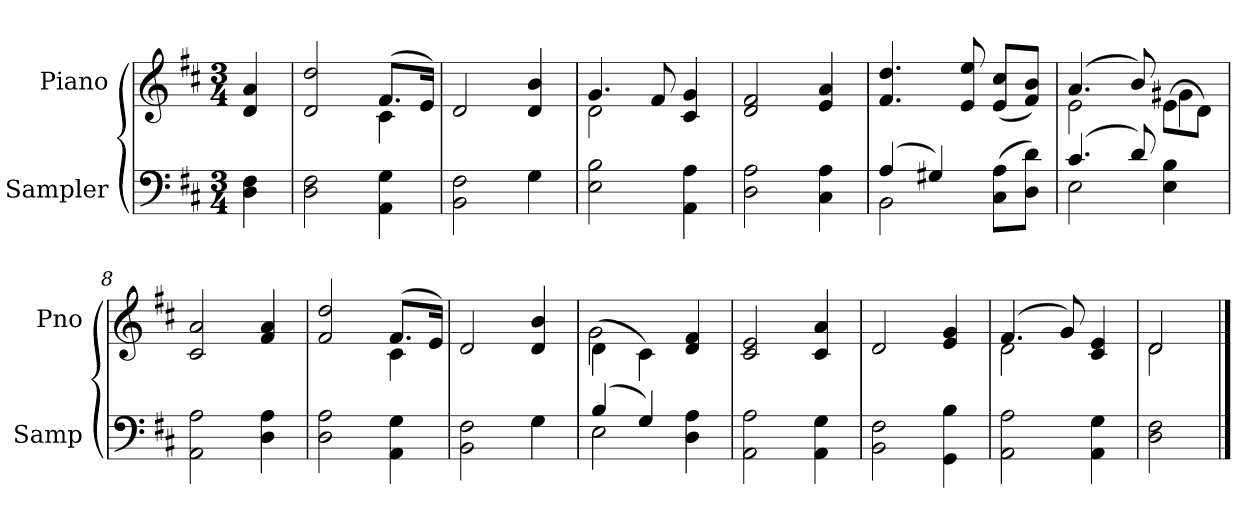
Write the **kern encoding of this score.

**kern	**kern
*part2	*part1
*staff2	*staff1
*I"Sampler	*I"Piano
*I'Samp	*I'Pno
*clefF4	*clefG2
*k[f#c#]	*k[f#c#]
*D:	*D:
*M3/4	*M3/4
=1	=1
4D 4F#	4d 4a
=2	=2
*	*^
2D 2F#	2d 2dd	2ryy
4AA 4G	(8.f#/L	4c#
.	16e/Jk)	.
*	*v	*v
=3	=3
2BB 2F#	2d
4G	4d 4b
=4	=4
*	*^
2E 2B	4.g/	2d
.	8f#/	.
4AA 4A	4c# 4g	4ryy
*	*v	*v
=5	=5
2D 2A	2d 2f#
4C# 4A	4e 4a
=6	=6
*^	*
(4A/	2BB	4.f# 4.dd
4G#X/)	.	.
.	.	8e 8ee
(8C#\ 8A\L	4ryy	(8e/ 8cc#/L
8D\ 8d\J)	.	8f#/ 8b/J)
=7	=7	=7
*	*	*^
(4.c#/	2E	(4.a/	2e
8d/)	.	8b/)	.
4E 4B	4ryy	(8e\L	4g#X
.	.	8d\J)	.
*v	*v	*	*
*	*v	*v
=8	=8
2AA 2A	2c# 2a
4D 4A	4f# 4a
=9	=9
*	*^
2D 2A	2f# 2dd	2ryy
4AA 4G	(8.f#/L	4c#
.	16e/Jk)	.
*	*v	*v
=10	=10
2BB 2F#	2d
4G	4d 4b
=11	=11
*^	*^
(4B/	2E	(4d\	2g
4G/)	.	4c#\)	.
4D 4A	4ryy	4d 4f#	4ryy
*v	*v	*	*
*	*v	*v
=12	=12
2AA 2A	2c# 2e
4AA 4G	4c# 4a
=13	=13
2BB 2F#	2d
4GG 4B	4e 4g
=14	=14
*	*^
2AA 2A	(4.f#/	2d
.	8g/)	.
4AA 4G	4c# 4e	4ryy
=15	=15	=15
2D 2F#	2d/	2d
*	*v	*v
==	==
*-	*-
